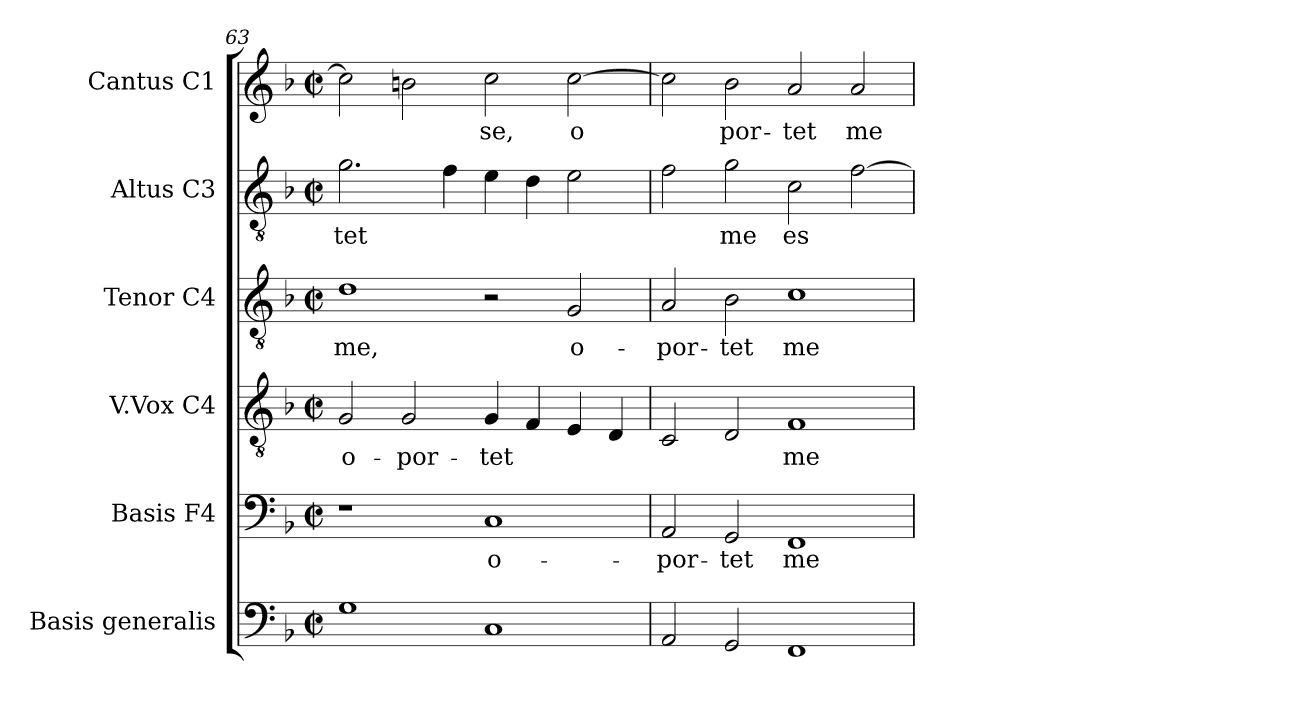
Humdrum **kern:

**kern	**kern	**text	**kern	**text	**kern	**text	**kern	**text	**kern	**text
*part6	*part5	*part5	*part4	*part4	*part3	*part3	*part2	*part2	*part1	*part1
*staff6	*staff5	*staff5	*staff4	*staff4	*staff3	*staff3	*staff2	*staff2	*staff1	*staff1
*I"Basis  generalis	*I"Basis  F4	*	*I"V.Vox  C4	*	*I"Tenor  C4	*	*I"Altus  C3	*	*I"Cantus  C1	*
*	*I'B	*	*	*	*I'T	*	*I'A	*	*I'C	*
*clefF4	*clefF4	*	*clefGv2	*	*clefGv2	*	*clefGv2	*	*clefG2	*
*k[b-]	*k[b-]	*	*k[b-]	*	*k[b-]	*	*k[b-]	*	*k[b-]	*
*F:	*F:	*	*F:	*	*F:	*	*F:	*	*F:	*
*M2/2	*M2/2	*	*M2/2	*	*M2/2	*	*M2/2	*	*M2/2	*
*met(c|)	*met(c|)	*	*met(c|)	*	*met(c|)	*	*met(c|)	*	*met(c|)	*
=63	=63	=63	=63	=63	=63	=63	=63	=63	=63	=63
!	!	!	!	!LO:LY:b:cj	!	!LO:LY:b:cj	!	!LO:LY:b:cj	!	!LO:LY:b:cj
1G	1r	.	2G/	o-	1d	me,	2.g\	-tet	2cc\]	--
!	!	!	!	!LO:LY:b:cj	!	!	!	!	!	!LO:LY:b:cj
.	.	.	2G/	-por-	.	.	.	.	2bn\	--
!	!	!	!	!	!	!	!	!LO:LY:b:cj	!	!
.	.	.	.	.	.	.	4f\	.	.	.
!	!	!LO:LY:b:cj	!	!LO:LY:b:cj	!	!	!	!LO:LY:b:cj	!	!LO:LY:b:cj
1C	1C	o-	4G/	-tet	2r	.	4e\	.	2cc\	-se,
!	!	!	!	!LO:LY:b:cj	!	!	!	!LO:LY:b:cj	!	!
.	.	.	4F/	.	.	.	4d\	.	.	.
!	!	!	!	!LO:LY:b:cj	!	!LO:LY:b:cj	!	!LO:LY:b:cj	!	!LO:LY:b:cj
.	.	.	4E/	.	2G/	o-	2e\	.	[>2cc\	o-
!	!	!	!	!LO:LY:b:cj	!	!	!	!	!	!
.	.	.	4D/	.	.	.	.	.	.	.
=64	=64	=64	=64	=64	=64	=64	=64	=64	=64	=64
!	!	!LO:LY:b:cj	!	!LO:LY:b:cj	!	!LO:LY:b:cj	!	!LO:LY:b:cj	!	!LO:LY:b:cj
2AA/	2AA/	-por-	2C/	.	2A/	-por-	2f\	.	2cc\]	--
!	!	!LO:LY:b:cj	!	!LO:LY:b:cj	!	!LO:LY:b:cj	!	!LO:LY:b:cj	!	!LO:LY:b:cj
2GG/	2GG/	-tet	2D/	.	2B-\	-tet	2g\	me	2b-\	-por-
!	!	!LO:LY:b:cj	!	!LO:LY:b:cj	!	!LO:LY:b:cj	!	!LO:LY:b:cj	!	!LO:LY:b:cj
1FF	1FF	me	1F	me	1c	me	2c\	es-	2a/	-tet
!	!	!	!	!	!	!	!	!LO:LY:b:cj	!	!LO:LY:b:cj
.	.	.	.	.	.	.	[>2f\	--	2a/	me
=	=	=	=	=	=	=	=	=	=	=
*-	*-	*-	*-	*-	*-	*-	*-	*-	*-	*-
